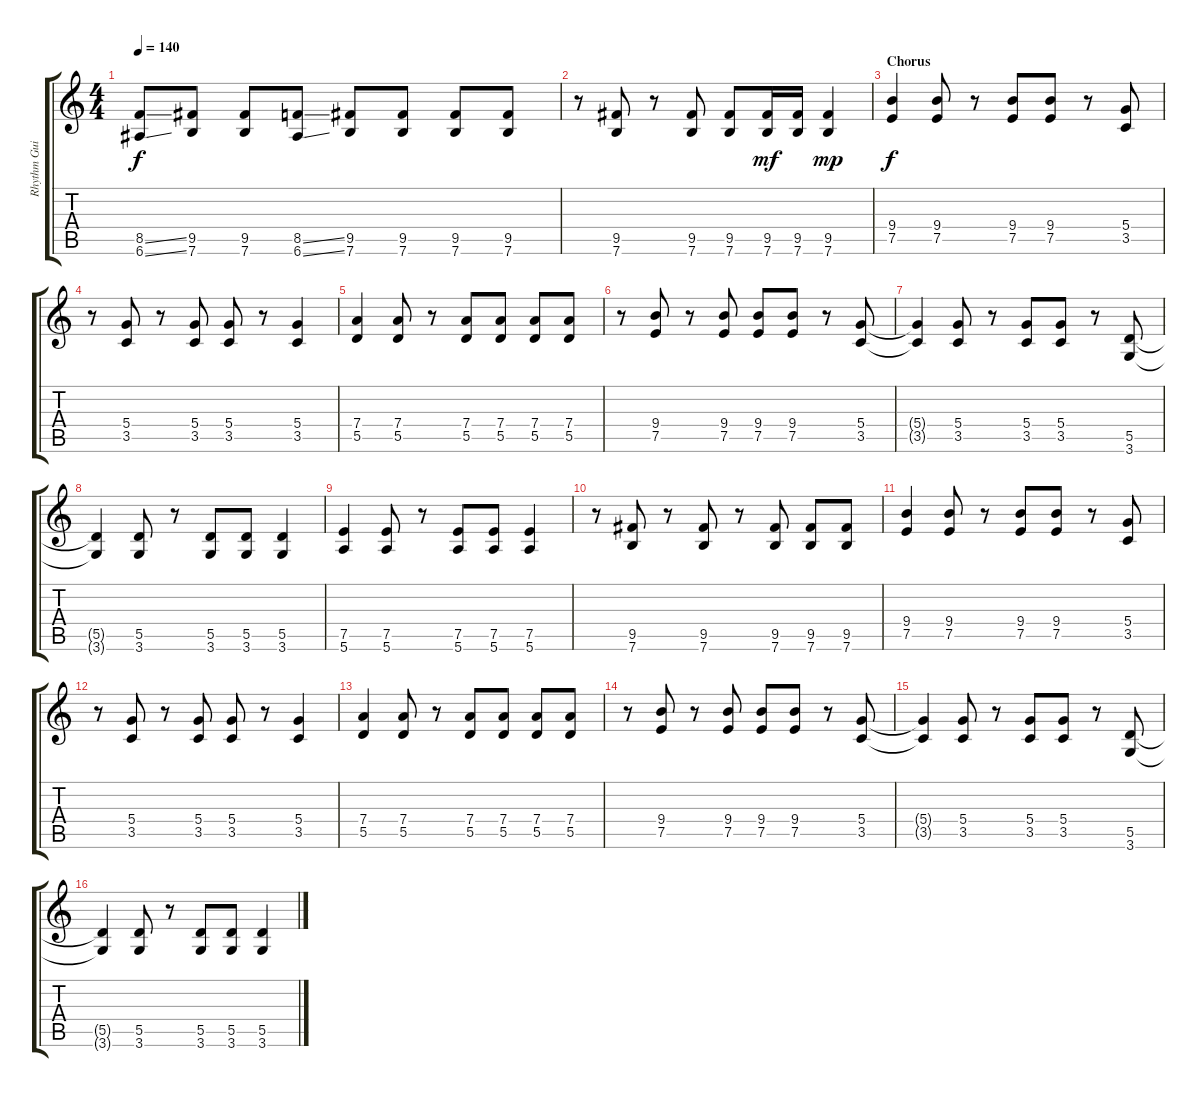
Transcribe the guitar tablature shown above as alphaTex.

\track ("Rhythm Guitar" "Rhythm Gui") {instrument distortionguitar}
\staff {score tabs}
\tuning (E4 B3 G3 D3 A2 E2) {hide}
\ts (4 4)
\tempo 140
\clef g2
\ks c
(8.5{ss} 6.6{ss}).8{dy f} (9.5 7.6).8 (9.5 7.6).8 (8.5{ss} 6.6{ss}).8 (9.5 7.6).8 (9.5 7.6).8 (9.5 7.6).8 (9.5 7.6).8 |
r.8 (9.5 7.6).8 r.8 (9.5 7.6).8 (9.5 7.6).8 (9.5 7.6).16{dy mf} (9.5 7.6).16 (9.5 7.6).4{dy mp} |
\section ("" "Chorus")
(9.4 7.5).4{dy f} (9.4 7.5).8 r.8 (9.4 7.5).8 (9.4 7.5).8 r.8 (5.4 3.5).8 |
r.8 (5.4 3.5).8 r.8 (5.4 3.5).8 (5.4 3.5).8 r.8 (5.4 3.5).4 |
(7.4 5.5).4 (7.4 5.5).8 r.8 (7.4 5.5).8 (7.4 5.5).8 (7.4 5.5).8 (7.4 5.5).8 |
r.8 (9.4 7.5).8 r.8 (9.4 7.5).8 (9.4 7.5).8 (9.4 7.5).8 r.8 (5.4 3.5).8 |
(5.4{t} 3.5{t}).4 (5.4 3.5).8 r.8 (5.4 3.5).8 (5.4 3.5).8 r.8 (5.5 3.6).8 |
(5.5{t} 3.6{t}).4 (5.5 3.6).8 r.8 (5.5 3.6).8 (5.5 3.6).8 (5.5 3.6).4 |
(7.5 5.6).4 (7.5 5.6).8 r.8 (7.5 5.6).8 (7.5 5.6).8 (7.5 5.6).4 |
r.8 (9.5 7.6).8 r.8 (9.5 7.6).8 r.8 (9.5 7.6).8 (9.5 7.6).8 (9.5 7.6).8 |
(9.4 7.5).4 (9.4 7.5).8 r.8 (9.4 7.5).8 (9.4 7.5).8 r.8 (5.4 3.5).8 |
r.8 (5.4 3.5).8 r.8 (5.4 3.5).8 (5.4 3.5).8 r.8 (5.4 3.5).4 |
(7.4 5.5).4 (7.4 5.5).8 r.8 (7.4 5.5).8 (7.4 5.5).8 (7.4 5.5).8 (7.4 5.5).8 |
r.8 (9.4 7.5).8 r.8 (9.4 7.5).8 (9.4 7.5).8 (9.4 7.5).8 r.8 (5.4 3.5).8 |
(5.4{t} 3.5{t}).4 (5.4 3.5).8 r.8 (5.4 3.5).8 (5.4 3.5).8 r.8 (5.5 3.6).8 |
(5.5{t} 3.6{t}).4 (5.5 3.6).8 r.8 (5.5 3.6).8 (5.5 3.6).8 (5.5 3.6).4
